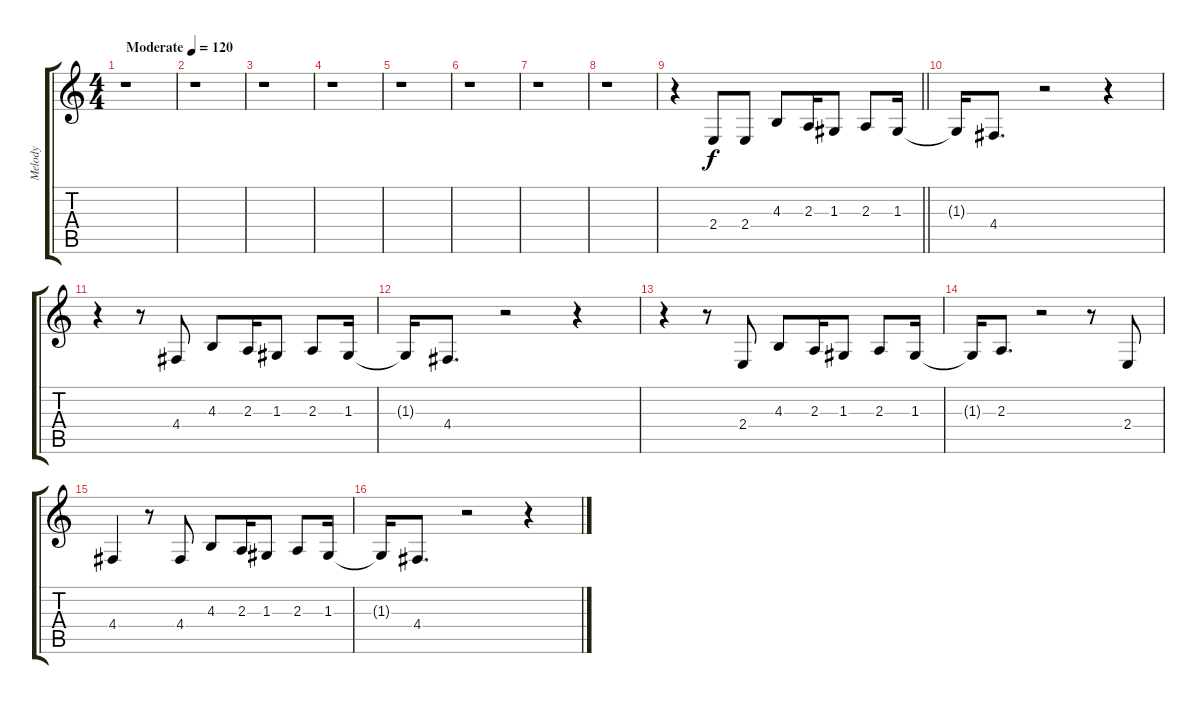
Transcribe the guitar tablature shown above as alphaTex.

\track ("Melody" "Melody") {instrument flute}
\staff {score tabs}
\tuning (E4 B3 G3 D3 A2 E2) {hide}
\ts (4 4)
\tempo (120 "Moderate")
\clef g2
\ks c
r.1{dy f instrument flute} |
r.1 |
r.1 |
r.1 |
r.1 |
r.1 |
r.1 |
r.1 |
\barLineRight lightlight
r.4 2.4.8 2.4.8 4.3.8 2.3.16 1.3.8 2.3.8 1.3.16 |
\section ("" "")
1.3{t}.16 4.4.8{d} r.2 r.4 |
r.4 r.8 4.4.8 4.3.8 2.3.16 1.3.8 2.3.8 1.3.16 |
1.3{t}.16 4.4.8{d} r.2 r.4 |
r.4 r.8 2.4.8 4.3.8 2.3.16 1.3.8 2.3.8 1.3.16 |
1.3{t}.16 2.3.8{d} r.2 r.8 2.4.8 |
4.4.4 r.8 4.4.8 4.3.8 2.3.16 1.3.8 2.3.8 1.3.16 |
1.3{t}.16 4.4.8{d} r.2 r.4
